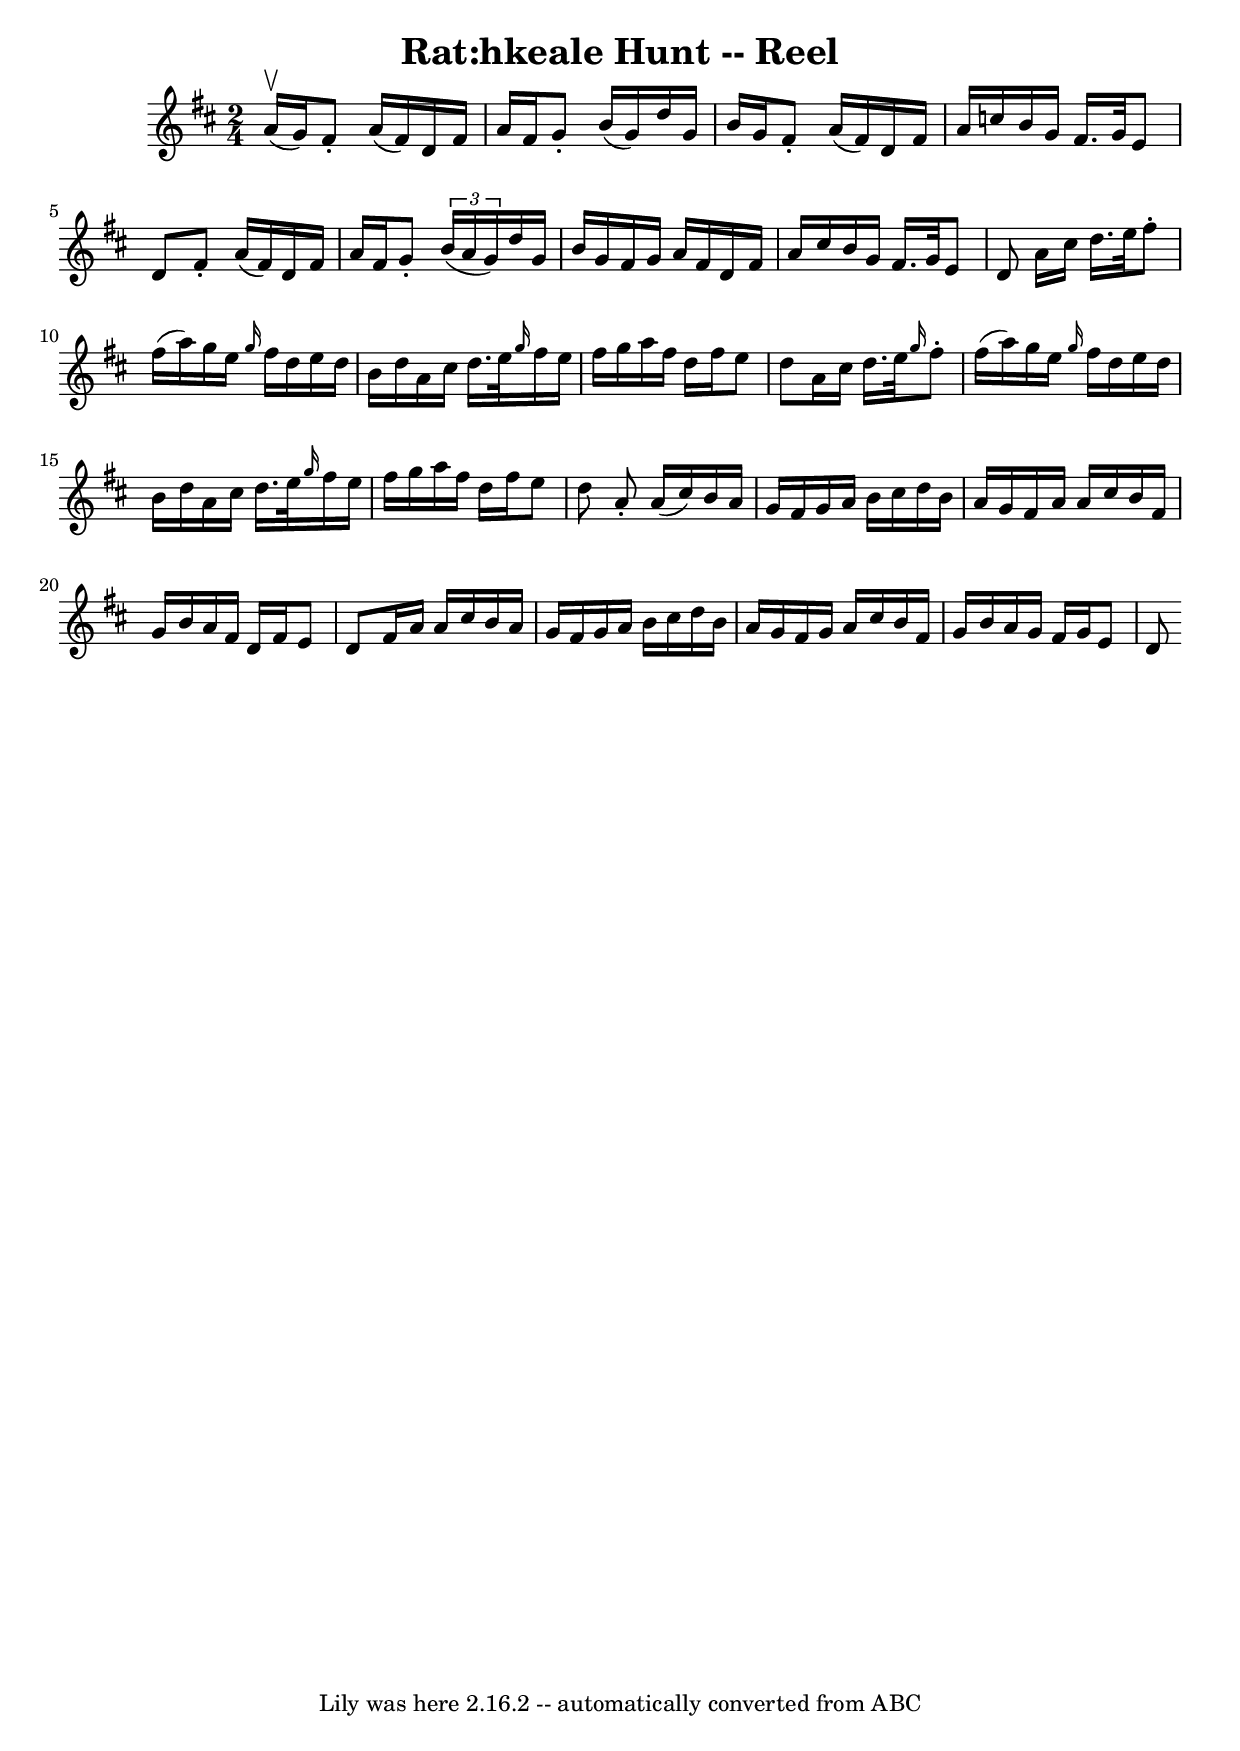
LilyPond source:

\version "2.16.2"
\include "Mammoth.ily"
\header {
  %% book = "Ryan's Mammoth Collection"
 crossRefNumber = "1"
 footnotes = "\\\\177\\\\first 2 parts AKA Rolling in the Ryegrass"
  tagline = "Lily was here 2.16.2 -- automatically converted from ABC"
  title = "Rat:hkeale Hunt -- Reel"

}
voicedefault =  {


  \time 2/4 
  \key d \major a'16^\upbow(g'16)  |
 fis'8-. a'16 (fis'16) d'16 fis'16 a'16 fis'16    |
 g'8-. b'16 ( g'16) d''16 g'16 b'16 g'16     |
 fis'8-. a'16 ( fis'16) d'16 fis'16 a'16 c''16     |
 b'16 g'16 fis'16. g'32 e'8 d'8     |
 fis'8-. a'16 (fis'16) d'16 fis'16 a'16 fis'16     |
 g'8-.   \times 2/3 { b'16 (
			a'16 g'16)  		      } d''16 g'16 b'16 g'16     |
 fis'16 g'16 a'16 fis'16 d'16 fis'16 a'16 cis''16     |
 b'16 g'16 fis'16. g'32 e'8 d'8    \bar " |." a'16 cis''16 d''16. e''32 fis''8-. fis''16 (a''16)    |
 g''16    
 e''16  \grace { g''16  
		} fis''16 d''16 e''16 d''16 b'16 d''16     |
 a'16 cis''16 d''16. e''32  \grace { g''16  
				    } fis''16 e''16 fis''16 g''16     |
 a''16 fis''16 d''16 fis''16 e''8 d''8     |
 a'16 cis''16 d''16. e''32  
  \grace { g''16   	 } fis''8-. fis''16 (a''16)    |
 g''16    
 e''16  \grace { g''16  
		} fis''16 d''16 e''16 d''16 b'16 d''16     |
 a'16 cis''16 d''16. e''32  \grace { g''16  
				    } fis''16 e''16 fis''16 g''16     |
 a''16 fis''16 d''16 fis''16 e''8 d''8    \bar " |." a'8-. a'16 (cis''16) b'16 a'16 g'16 fis'16     |
 g'16 a'16 b'16 cis''16 d''16 b'16 a'16 g'16     |
 fis'16 a'16 a'16 cis''16 b'16 fis'16 g'16 b'16     |
 a'16 fis'16 d'16 fis'16 e'8 d'8     |
 fis'16 a'16 a'16 cis''16 b'16 a'16 g'16 fis'16     |
 g'16 a'16 b'16 cis''16 d''16 b'16 a'16 g'16     |
 fis'16 g'16 a'16 cis''16 b'16 fis'16 g'16 b'16     |
 a'16 g'16 fis'16 g'16 e'8 d'8       \bar " |."   

}

\score{
  <<

    \context Staff="default"
    {
      \voicedefault 
      
    }

  >>
  \layout {
    
  }
  \midi {
  }

}
